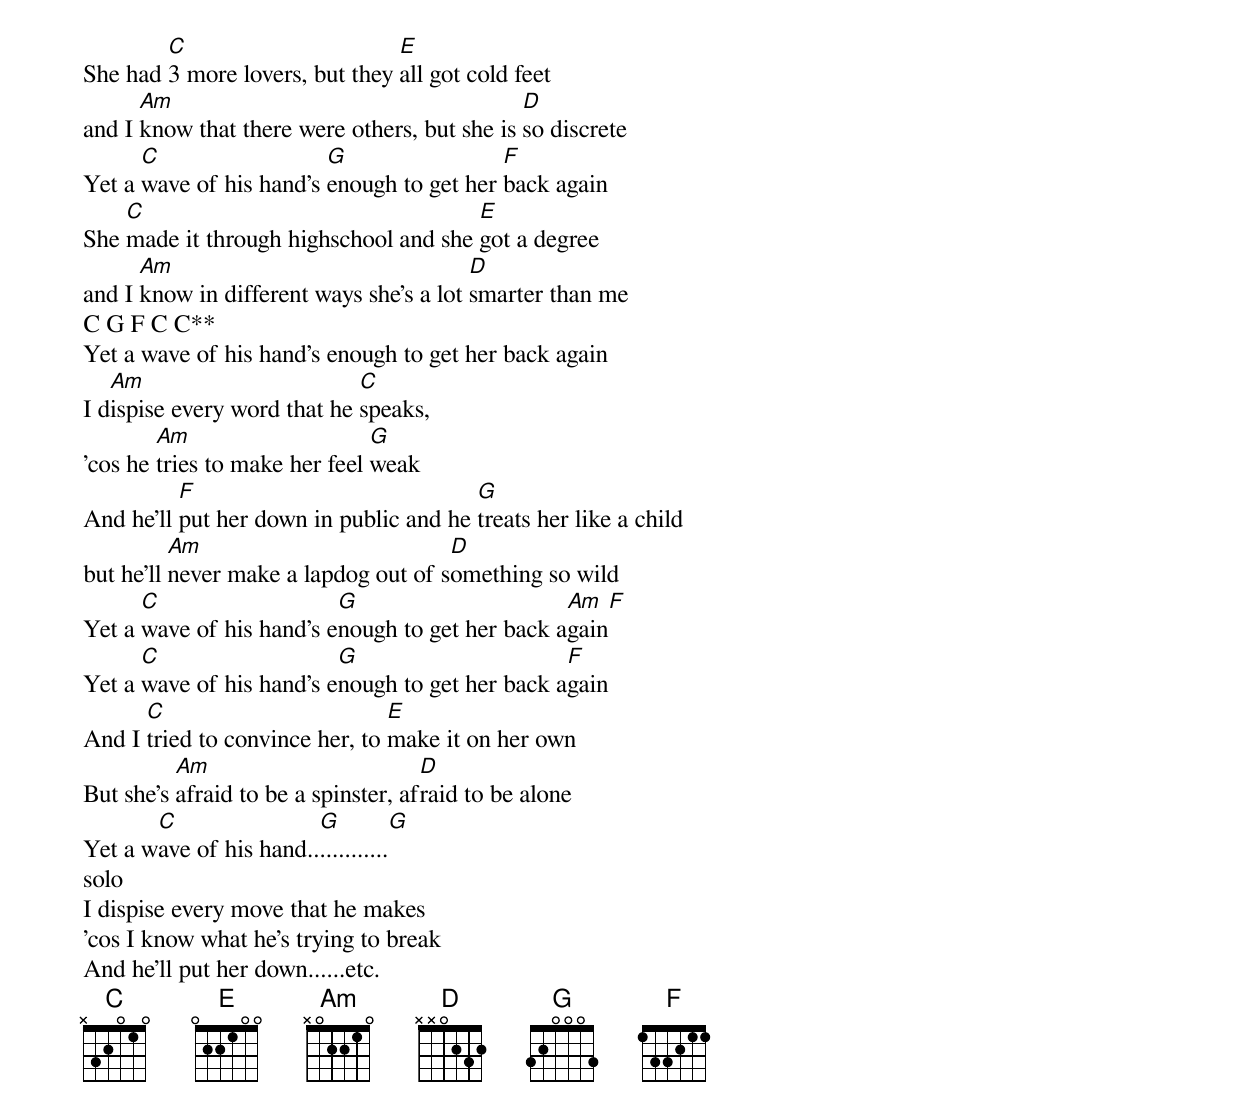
She had [C]3 more lovers, but they [E]all got cold feet
and I [Am]know that there were others, but she is [D]so discrete
Yet a [C]wave of his hand's [G]enough to get her [F]back again
She [C]made it through highschool and she [E]got a degree
and I [Am]know in different ways she's a lot [D]smarter than me
C G F C C**
Yet a wave of his hand's enough to get her back again
I d[Am]ispise every word that he [C]speaks,
'cos he [Am]tries to make her feel [G]weak
And he'll [F]put her down in public and he [G]treats her like a child
but he'll [Am]never make a lapdog out of s[D]omething so wild
Yet a [C]wave of his hand's e[G]nough to get her back a[Am]gain[F]
Yet a [C]wave of his hand's e[G]nough to get her back a[F]gain
And I [C]tried to convince her, to [E]make it on her own
But she's [Am]afraid to be a spinster, af[D]raid to be alone
Yet a w[C]ave of his hand..[G]...........[G]
solo
I dispise every move that he makes
'cos I know what he's trying to break
And he'll put her down......etc.
